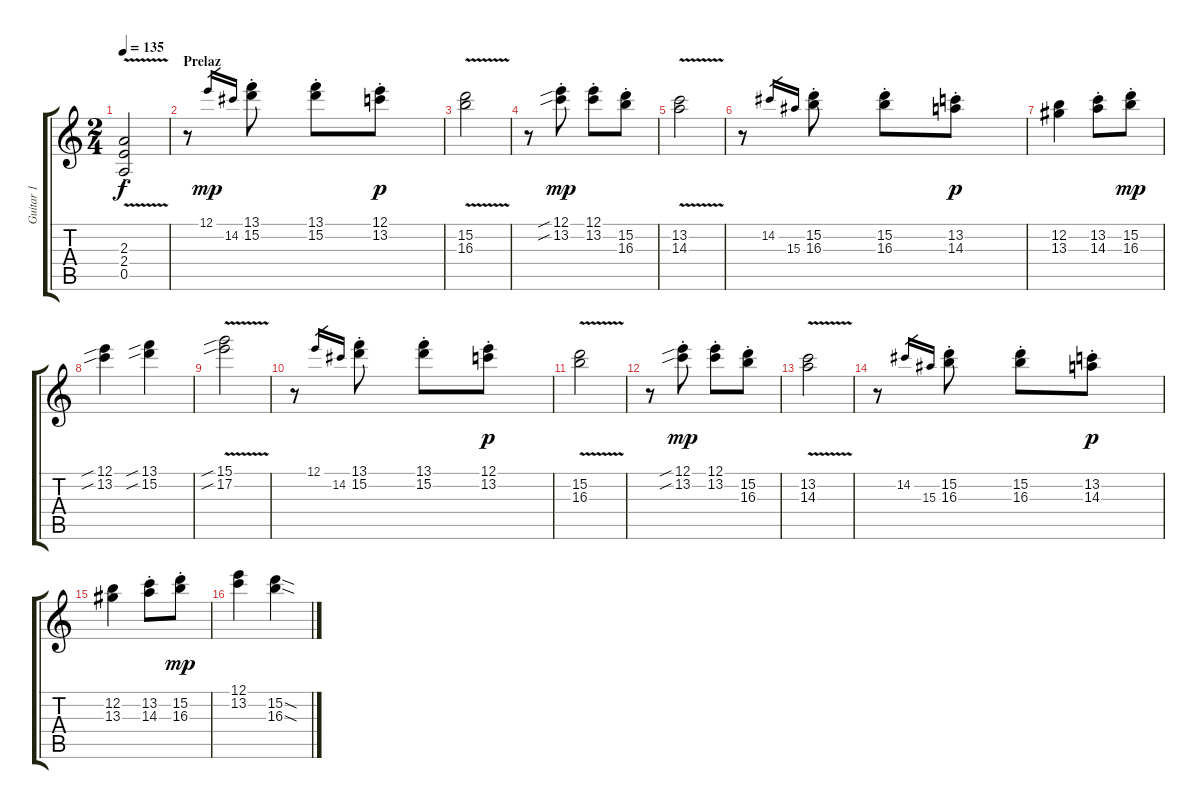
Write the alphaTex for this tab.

\track ("Guitar 1" "Guitar 1") {instrument distortionguitar}
\staff {score tabs}
\tuning (E4 B3 G3 D3 A2 E2) {hide}
\ts (2 4)
\tempo 135
\clef g2
\ks c
(2.3{v st} 2.4{st} 0.5{st}).2{dy f} |
\section ("" "Prelaz")
r.8 12.1.16{gr dy mp} 14.2.16{gr} (13.1{st} 15.2{st}).8 (13.1{st} 15.2{st}).8 (12.1{st} 13.2{st}).8{dy p} |
(15.2{v} 16.3{v}).2 |
r.8 (12.1{sib st} 13.2{sib st}).8{dy mp} (12.1{st} 13.2{st}).8 (15.2{st} 16.3{st}).8 |
(13.2{v} 14.3{v}).2 |
r.8 14.2.16{gr} 15.3.16{gr} (15.2{st} 16.3{st}).8 (15.2{st} 16.3{st}).8 (13.2{st} 14.3{st}).8{dy p} |
(12.2 13.3).4 (13.2{st} 14.3{st}).8 (15.2{st} 16.3{st}).8{dy mp} |
(12.1{sib} 13.2{sib}).4 (13.1{sib} 15.2{sib}).4 |
(15.1{v sib} 17.2{v sib}).2 |
r.8 12.1.16{gr} 14.2.16{gr} (13.1{st} 15.2{st}).8 (13.1{st} 15.2{st}).8 (12.1{st} 13.2{st}).8{dy p} |
(15.2{v} 16.3{v}).2 |
r.8 (12.1{sib st} 13.2{sib st}).8{dy mp} (12.1{st} 13.2{st}).8 (15.2{st} 16.3{st}).8 |
(13.2{v} 14.3{v}).2 |
r.8 14.2.16{gr} 15.3.16{gr} (15.2{st} 16.3{st}).8 (15.2{st} 16.3{st}).8 (13.2{st} 14.3{st}).8{dy p} |
(12.2 13.3).4 (13.2{st} 14.3{st}).8 (15.2{st} 16.3{st}).8{dy mp} |
(12.1 13.2).4 (15.2{sod} 16.3{sod}).4
